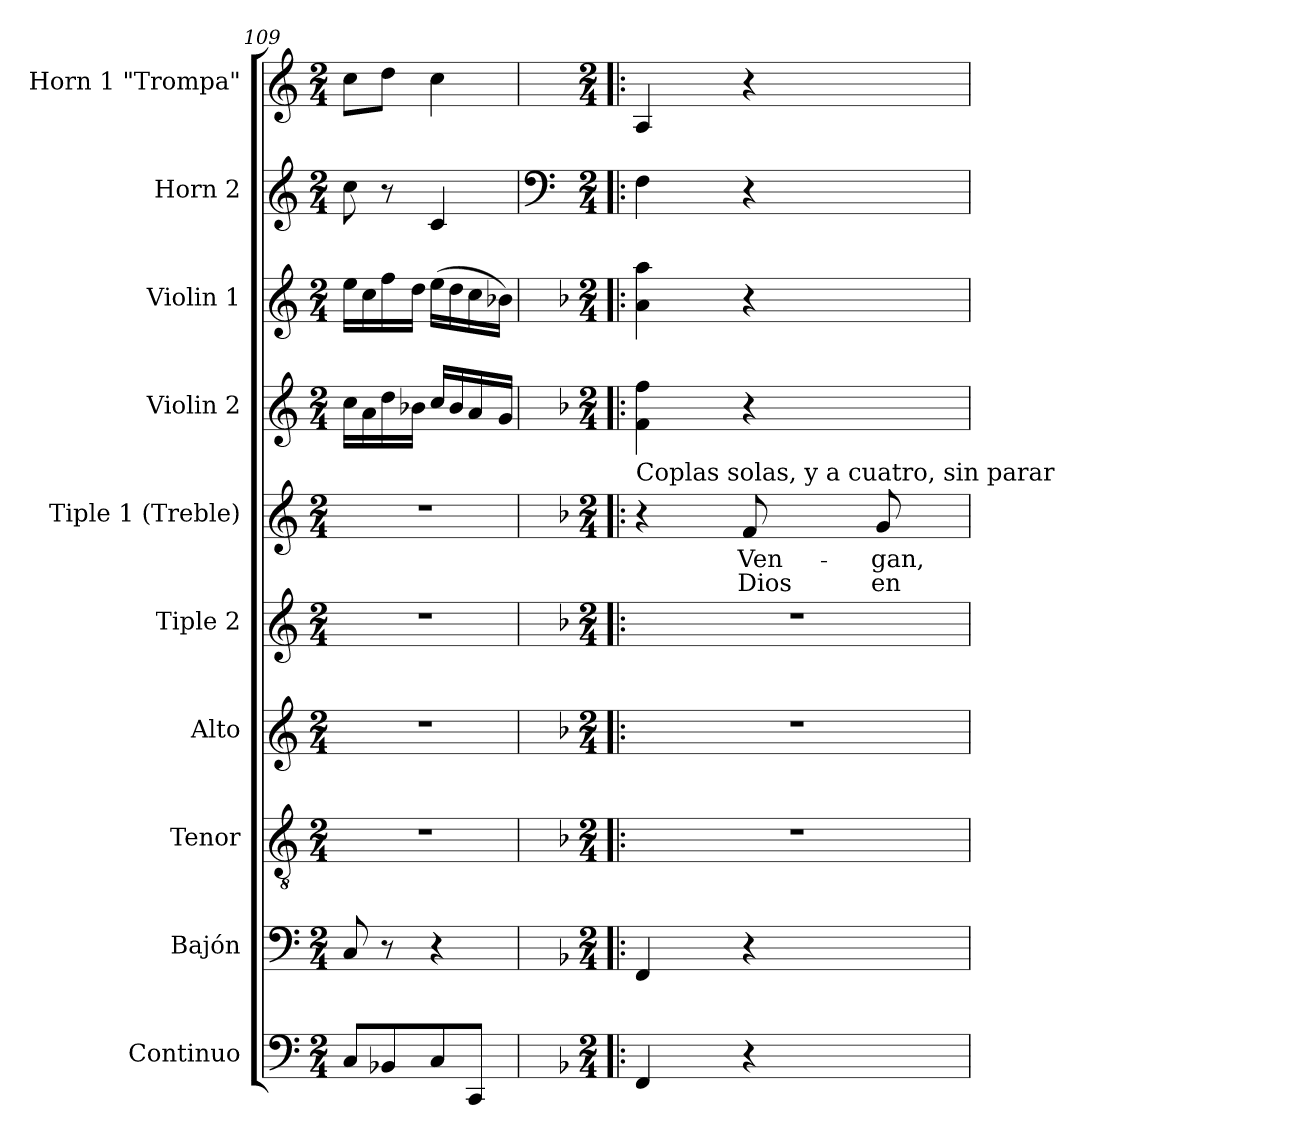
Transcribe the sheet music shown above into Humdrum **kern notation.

**kern	**kern	**kern	**kern	**kern	**kern	**text	**text	**kern	**kern	**kern	**kern
*part10	*part9	*part8	*part7	*part6	*part5	*part5	*part5	*part4	*part3	*part2	*part1
*staff10	*staff9	*staff8	*staff7	*staff6	*staff5	*staff5	*staff5	*staff4	*staff3	*staff2	*staff1
*I"Continuo	*I"Bajón	*I"Tenor	*I"Alto	*I"Tiple 2	*I"Tiple 1 (Treble)	*	*	*I"Violin 2	*I"Violin 1	*I"Horn 2	*I"Horn 1 "Trompa"
*I'Cont.	*	*I'T.	*I'A.	*	*	*	*	*I'Vln. 2	*I'Vln. 1	*I'Hn 1.	*I'Hn 1.
*clefF4	*clefF4	*clefGv2	*clefG2	*clefG2	*clefG2	*	*	*clefG2	*clefG2	*clefG2	*clefG2
*	*	*ITrd7c12	*	*	*	*	*	*	*	*ITrd7c12	*ITrd7c12
*k[]	*k[]	*k[]	*k[]	*k[]	*k[]	*	*	*k[]	*k[]	*k[]	*k[]
*C:	*C:	*C:	*C:	*C:	*C:	*	*	*C:	*C:	*C:	*C:
*M2/4	*M2/4	*M2/4	*M2/4	*M2/4	*M2/4	*	*	*M2/4	*M2/4	*M2/4	*M2/4
=109	=109	=109	=109	=109	=109	=109	=109	=109	=109	=109	=109
!	!	!LO:N:vis=1	!LO:N:vis=1	!LO:N:vis=1	!LO:N:vis=1	!	!	!	!	!	!
8Ci/L	8Ci/	2r	2r	2r	2r	.	.	16cci\LL	16eei\LL	8ci\	8ci\L
.	.	.	.	.	.	.	.	16ai\	16cci\	.	.
8BB-Xi/	8r	.	.	.	.	.	.	16ddi\	16ffi\	8r	8di\J
.	.	.	.	.	.	.	.	16b-Xi\JJ	16ddi\JJ	.	.
8Ci/	4r	.	.	.	.	.	.	16cci/LL	(16eei\LL	4Ci/	4ci\
.	.	.	.	.	.	.	.	16b-i/	16ddi\	.	.
8CCi/J	.	.	.	.	.	.	.	16ai/	16cci\	.	.
.	.	.	.	.	.	.	.	16gi/JJ	16b-Xi\JJ)	.	.
!!LO:PB:g=z
=110!|:	=110!|:	=110!|:	=110!|:	=110!|:	=110!|:	=110!|:	=110!|:	=110!|:	=110!|:	=110!|:	=110!|:
*	*	*	*	*	*	*	*	*	*	*clefF4	*
*k[b-]	*k[b-]	*k[b-]	*k[b-]	*k[b-]	*k[b-]	*	*	*k[b-]	*k[b-]	*k[]	*k[]
*F:	*F:	*F:	*F:	*F:	*F:	*	*	*F:	*F:	*C:	*C:
*M2/4	*M2/4	*M2/4	*M2/4	*M2/4	*M2/4	*	*	*M2/4	*M2/4	*M2/4	*M2/4
!	!	!	!	!	!LO:TX:a:t=Coplas solas, y a cuatro, sin parar	!	!	!	!	!	!
!	!	!LO:N:vis=1	!LO:N:vis=1	!LO:N:vis=1	!	!	!	!	!	!	!
4FFi/	4FFi/	2r	2r	2r	4r	.	.	4fi\ 4ffi	4ai\ 4aai	4FFi\	4AAi/
!	!	!	!	!	!	!LO:LY:b:color=#000000	!LO:LY:b:color=#000000	!	!	!	!
4r	4r	.	.	.	8fi/	Ven-	Dios	4r	4r	4r	4r
!	!	!	!	!	!	!LO:LY:b:color=#000000	!LO:LY:b:color=#000000	!	!	!	!
.	.	.	.	.	8gi/	-gan,	en	.	.	.	.
=	=	=	=	=	=	=	=	=	=	=	=
*-	*-	*-	*-	*-	*-	*-	*-	*-	*-	*-	*-
